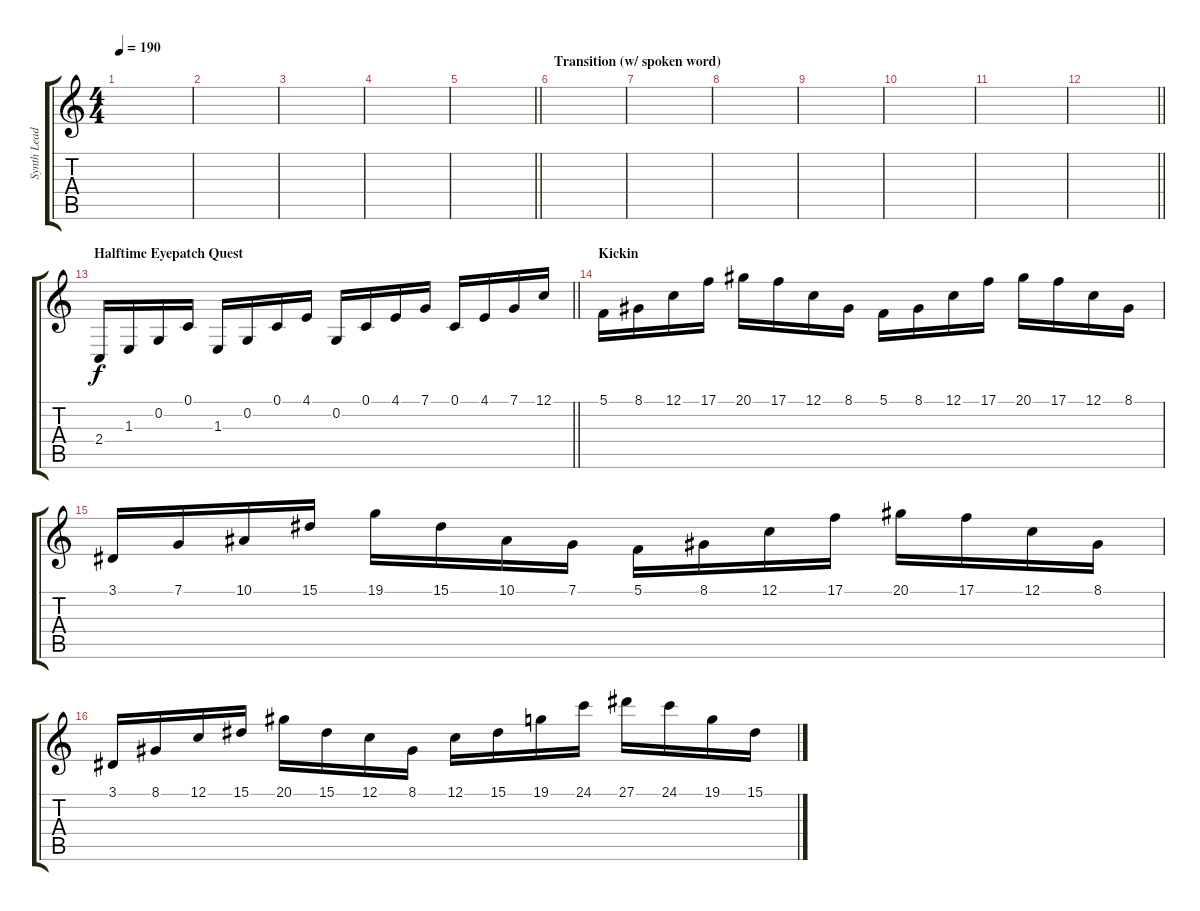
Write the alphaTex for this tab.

\track ("Synth Lead" "Synth Lead") {instrument lead2sawtooth}
\staff {score tabs}
\tuning (C4 G3 Eb3 Bb2 F2 C2) {hide}
\ts (4 4)
\tempo 190
\clef g2
\ks c
|
|
|
|
\barLineRight lightlight
|
\section ("" "Transition (w/ spoken word) ")
|
|
|
|
|
|
\barLineRight lightlight
|
\section ("" "Halftime Eyepatch Quest")
\barLineRight lightlight
2.4.16 1.3.16 0.2.16 0.1.16 1.3.16 0.2.16 0.1.16 4.1.16 0.2.16 0.1.16 4.1.16 7.1.16 0.1.16 4.1.16 7.1.16 12.1.16 |
\section ("" "Kickin")
5.1.16 8.1.16 12.1.16 17.1.16 20.1.16 17.1.16 12.1.16 8.1.16 5.1.16 8.1.16 12.1.16 17.1.16 20.1.16 17.1.16 12.1.16 8.1.16 |
3.1.16 7.1.16 10.1.16 15.1.16 19.1.16 15.1.16 10.1.16 7.1.16 5.1.16 8.1.16 12.1.16 17.1.16 20.1.16 17.1.16 12.1.16 8.1.16 |
3.1.16 8.1.16 12.1.16 15.1.16 20.1.16 15.1.16 12.1.16 8.1.16 12.1.16 15.1.16 19.1.16 24.1.16 27.1.16 24.1.16 19.1.16 15.1.16
